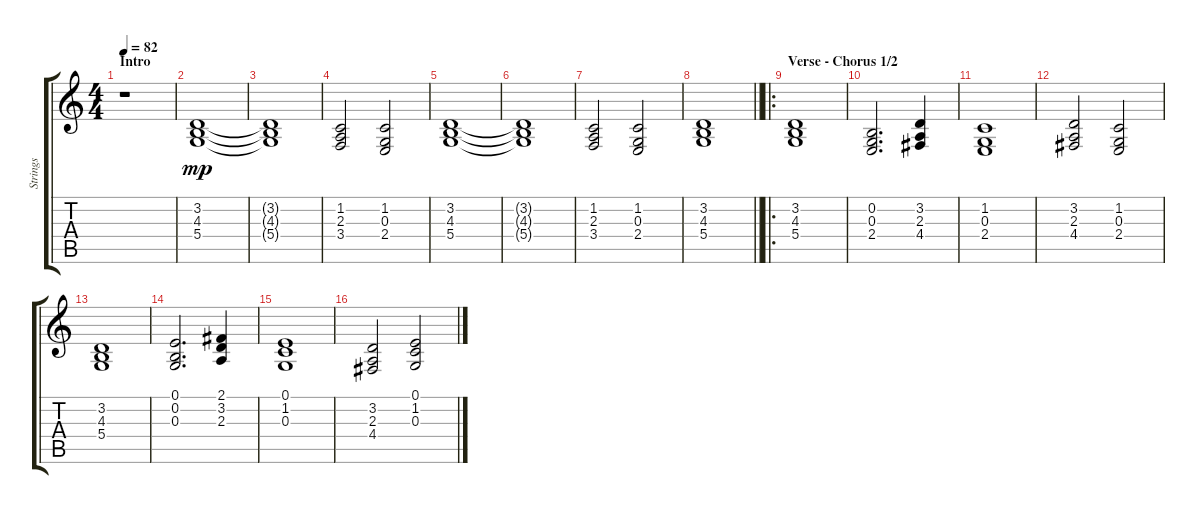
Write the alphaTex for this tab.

\track ("Strings" "Strings") {instrument stringensemble2}
\staff {score tabs}
\tuning (E4 B3 G3 D3 A2 E2) {hide}
\ts (4 4)
\section ("" "Intro")
\tempo 82
\clef g2
\ks c
r.1{dy mp instrument stringensemble2} |
(3.2 4.3 5.4).1 |
(3.2{t} 4.3{t} 5.4{t}).1 |
(1.2 2.3 3.4).2 (1.2 0.3 2.4).2 |
(3.2 4.3 5.4).1 |
(3.2{t} 4.3{t} 5.4{t}).1 |
(1.2 2.3 3.4).2 (1.2 0.3 2.4).2 |
\barLineRight lightlight
(3.2 4.3 5.4).1 |
\ro
\section ("" "Verse - Chorus 1/2")
(3.2 4.3 5.4).1 |
(0.2 0.3 2.4).2{d} (3.2 2.3 4.4).4 |
(1.2 0.3 2.4).1 |
(3.2 2.3 4.4).2 (1.2 0.3 2.4).2 |
(3.2 4.3 5.4).1 |
(0.1 0.2 0.3).2{d} (2.1 3.2 2.3).4 |
(0.1 1.2 0.3).1 |
(3.2 2.3 4.4).2 (0.1 1.2 0.3).2
